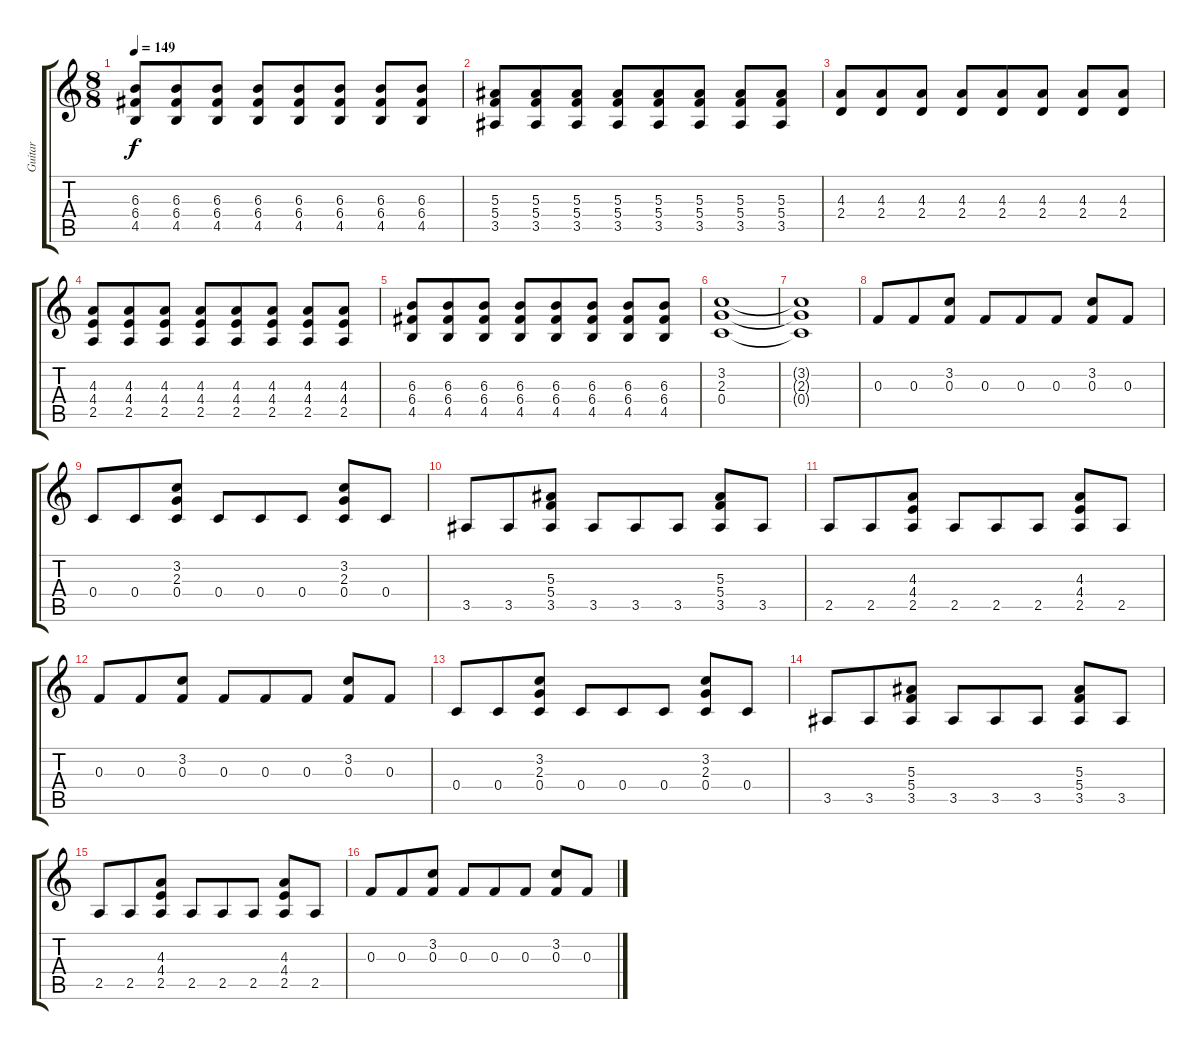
\track ("Guitar" "Guitar") {instrument overdrivenguitar}
\staff {score tabs}
\tuning (D4 A3 F3 C3 G2 D2) {hide}
\ts (8 8)
\tempo 149
\clef g2
\ks c
(6.3 6.4 4.5).8{dy f} (6.3 6.4 4.5).8 (6.3 6.4 4.5).8 (6.3 6.4 4.5).8 (6.3 6.4 4.5).8 (6.3 6.4 4.5).8 (6.3 6.4 4.5).8 (6.3 6.4 4.5).8 |
(5.3 5.4 3.5).8 (5.3 5.4 3.5).8 (5.3 5.4 3.5).8 (5.3 5.4 3.5).8 (5.3 5.4 3.5).8 (5.3 5.4 3.5).8 (5.3 5.4 3.5).8 (5.3 5.4 3.5).8 |
(4.3 2.4).8 (4.3 2.4).8 (4.3 2.4).8 (4.3 2.4).8 (4.3 2.4).8 (4.3 2.4).8 (4.3 2.4).8 (4.3 2.4).8 |
(4.3 4.4 2.5).8 (4.3 4.4 2.5).8 (4.3 4.4 2.5).8 (4.3 4.4 2.5).8 (4.3 4.4 2.5).8 (4.3 4.4 2.5).8 (4.3 4.4 2.5).8 (4.3 4.4 2.5).8 |
(6.3 6.4 4.5).8 (6.3 6.4 4.5).8 (6.3 6.4 4.5).8 (6.3 6.4 4.5).8 (6.3 6.4 4.5).8 (6.3 6.4 4.5).8 (6.3 6.4 4.5).8 (6.3 6.4 4.5).8 |
(3.2 2.3 0.4).1 |
(3.2{t} 2.3{t} 0.4{t}).1 |
0.3.8 0.3.8 (3.2 0.3).8 0.3.8 0.3.8 0.3.8 (3.2 0.3).8 0.3.8 |
0.4.8 0.4.8 (3.2 2.3 0.4).8 0.4.8 0.4.8 0.4.8 (3.2 2.3 0.4).8 0.4.8 |
3.5.8 3.5.8 (5.3 5.4 3.5).8 3.5.8 3.5.8 3.5.8 (5.3 5.4 3.5).8 3.5.8 |
2.5.8 2.5.8 (4.3 4.4 2.5).8 2.5.8 2.5.8 2.5.8 (4.3 4.4 2.5).8 2.5.8 |
0.3.8 0.3.8 (3.2 0.3).8 0.3.8 0.3.8 0.3.8 (3.2 0.3).8 0.3.8 |
0.4.8 0.4.8 (3.2 2.3 0.4).8 0.4.8 0.4.8 0.4.8 (3.2 2.3 0.4).8 0.4.8 |
3.5.8 3.5.8 (5.3 5.4 3.5).8 3.5.8 3.5.8 3.5.8 (5.3 5.4 3.5).8 3.5.8 |
2.5.8 2.5.8 (4.3 4.4 2.5).8 2.5.8 2.5.8 2.5.8 (4.3 4.4 2.5).8 2.5.8 |
0.3.8 0.3.8 (3.2 0.3).8 0.3.8 0.3.8 0.3.8 (3.2 0.3).8 0.3.8
